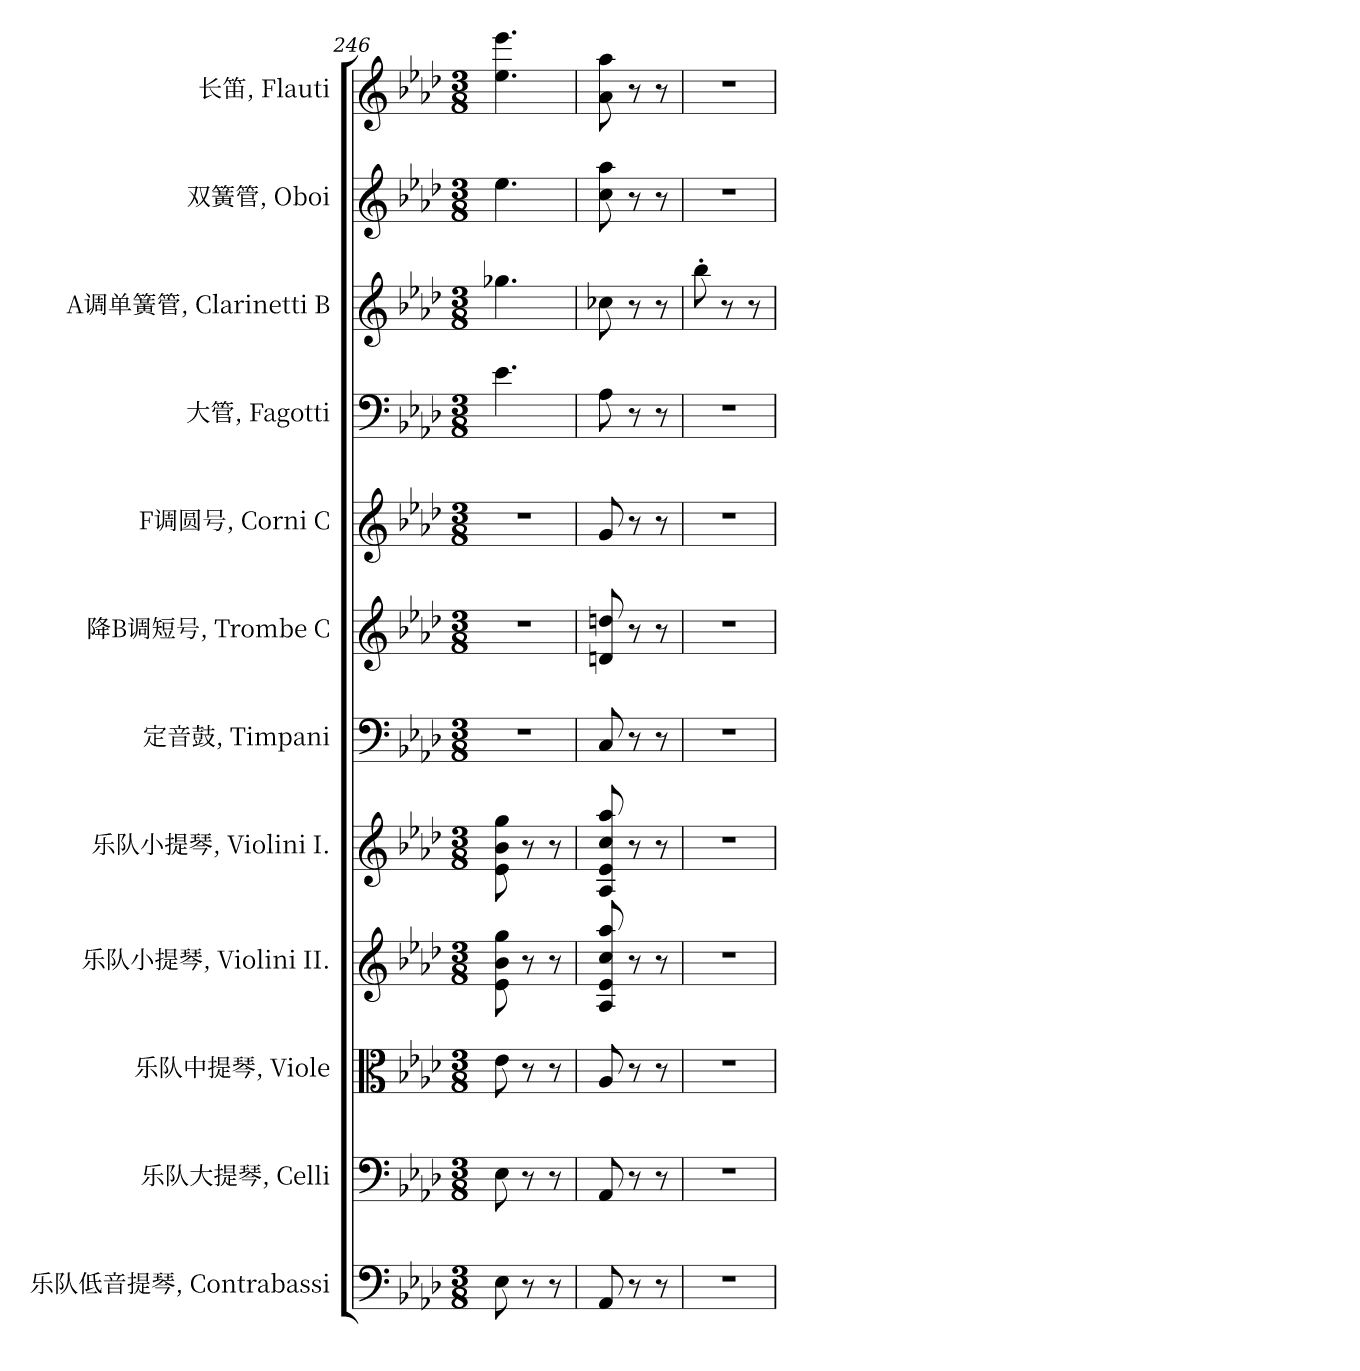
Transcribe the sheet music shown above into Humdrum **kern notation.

**kern	**kern	**kern	**kern	**kern	**kern	**kern	**kern	**kern	**kern	**kern	**kern
*part12	*part11	*part10	*part9	*part8	*part7	*part6	*part5	*part4	*part3	*part2	*part1
*staff12	*staff11	*staff10	*staff9	*staff8	*staff7	*staff6	*staff5	*staff4	*staff3	*staff2	*staff1
*I"乐队低音提琴, Contrabassi	*I"乐队大提琴, Celli	*I"乐队中提琴, Viole	*I"乐队小提琴, Violini II.	*I"乐队小提琴, Violini I.	*I"定音鼓, Timpani	*I"降B调短号, Trombe C	*I"F调圆号, Corni C	*I"大管, Fagotti	*I"A调单簧管, Clarinetti B	*I"双簧管, Oboi	*I"长笛, Flauti
*I'Cbs.	*	*	*	*	*I'Timp.	*	*	*	*I'A Cl.	*I'Ob.	*I'Fl.
*clefF4	*clefF4	*clefC3	*clefG2	*clefG2	*clefF4	*clefG2	*clefG2	*clefF4	*clefG2	*clefG2	*clefG2
*ITrd7c12	*	*	*	*	*	*ITrd1c2	*ITrd4c7	*	*ITrd2c3	*	*
*k[b-e-a-d-]	*k[b-e-a-d-]	*k[b-e-a-d-]	*k[b-e-a-d-]	*k[b-e-a-d-]	*k[b-e-a-d-]	*k[b-e-a-d-g-c-]	*k[b-e-a-d-g-]	*k[b-e-a-d-]	*k[b-]	*k[b-e-a-d-]	*k[b-e-a-d-]
*M3/8	*M3/8	*M3/8	*M3/8	*M3/8	*M3/8	*M3/8	*M3/8	*M3/8	*M3/8	*M3/8	*M3/8
=246	=246	=246	=246	=246	=246	=246	=246	=246	=246	=246	=246
8EE-\	8E-\	8e-\	8e-\ 8b-\ 8gg\	8e-\ 8b-\ 8gg\	4.r	4.r	4.r	4.e-\	4.ee-X\	4.ee-\	4.ee-\ 4.eee-\
8r	8r	8r	8r	8r	.	.	.	.	.	.	.
8r	8r	8r	8r	8r	.	.	.	.	.	.	.
=247	=247	=247	=247	=247	=247	=247	=247	=247	=247	=247	=247
8AAA-/	8AA-/	8A-/	8A-/ 8e-/ 8cc/ 8aa-/	8A-/ 8e-/ 8cc/ 8aa-/	8C/	8cn/ 8ccn/	8c/	8A-\	8a-X\	8cc\ 8aa-\	8a-\ 8aa-\
8r	8r	8r	8r	8r	8r	8r	8r	8r	8r	8r	8r
8r	8r	8r	8r	8r	8r	8r	8r	8r	8r	8r	8r
=248	=248	=248	=248	=248	=248	=248	=248	=248	=248	=248	=248
4.r	4.r	4.r	4.r	4.r	4.r	4.r	4.r	4.r	8gg'\	4.r	4.r
.	.	.	.	.	.	.	.	.	8r	.	.
.	.	.	.	.	.	.	.	.	8r	.	.
=	=	=	=	=	=	=	=	=	=	=	=
*-	*-	*-	*-	*-	*-	*-	*-	*-	*-	*-	*-
